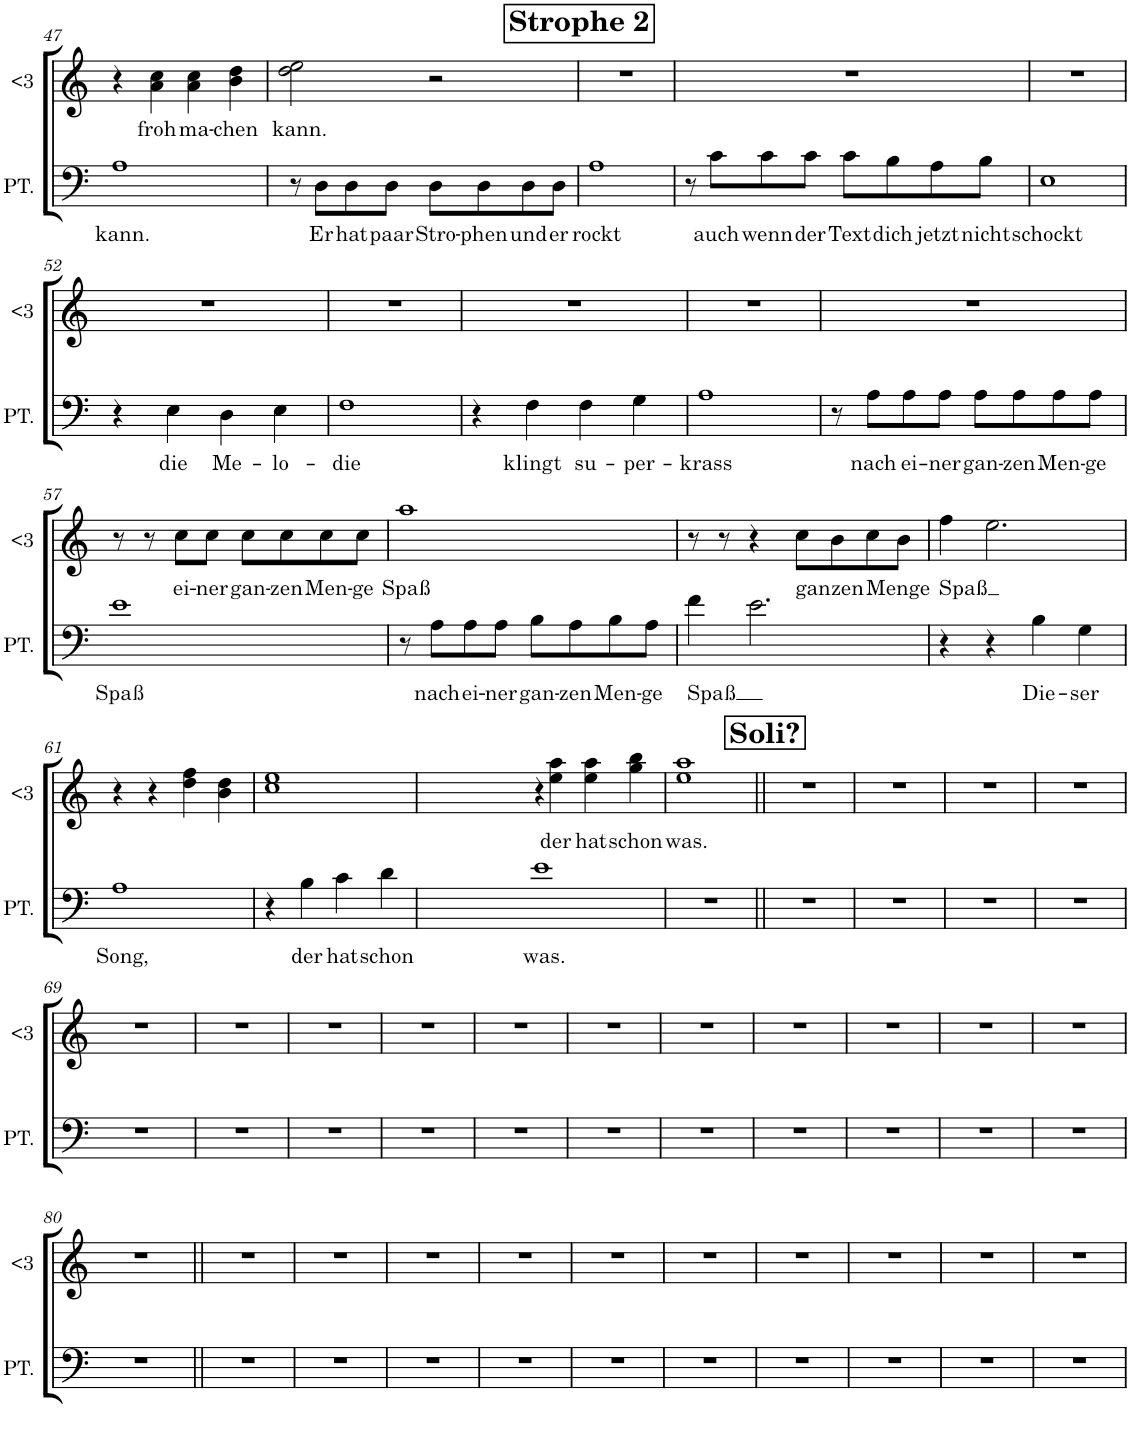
**kern	**text	**kern	**text
*part2	*part2	*part1	*part1
*staff2	*staff2	*staff1	*staff1
*I"Sänger Komponist	*	*I"Ischenchor	*
!!LO:PB:g=z
*clefF4	*	*clefG2	*
*Trd8c14	*	*	*
*k[]	*	*k[]	*
*M4/4	*	*M4/4	*
=47	=47	=47	=47
!	!LO:LY:b	!	!
1A	kann.	4r	.
!	!	!	!LO:LY:b
.	.	4a\ 4cc\	froh
!	!	!	!LO:LY:b
.	.	4a\ 4cc\	ma-
!	!	!	!LO:LY:b
.	.	4b\ 4dd\	-chen
=48	=48	=48	=48
!	!	!	!LO:LY:b
8r	.	2dd\ 2ee\	kann.
!	!LO:LY:b	!	!
8D\L	Er	.	.
!	!LO:LY:b	!	!
8D\	hat	.	.
!	!LO:LY:b	!	!
8D\J	paar	.	.
!	!LO:LY:b	!	!
8D\L	Stro-	2r	.
!	!LO:LY:b	!	!
8D\	-phen	.	.
!	!LO:LY:b	!	!
8D\	und	.	.
!	!LO:LY:b	!	!
8D\J	er	.	.
!!LO:REH:place=s1:a:B:cj:fs=14:t=Strophe 2
=49	=49	=49	=49
!	!LO:LY:b	!	!
1A	rockt	1r	.
=50	=50	=50	=50
8r	.	1r	.
!	!LO:LY:b	!	!
8c\L	auch	.	.
!	!LO:LY:b	!	!
8c\	wenn	.	.
!	!LO:LY:b	!	!
8c\J	der	.	.
!	!LO:LY:b	!	!
8c\L	Text	.	.
!	!LO:LY:b	!	!
8B\	dich	.	.
!	!LO:LY:b	!	!
8A\	jetzt	.	.
!	!LO:LY:b	!	!
8B\J	nicht	.	.
=51	=51	=51	=51
!	!LO:LY:b	!	!
1E	schockt	1r	.
!!LO:LB:g=z
=52	=52	=52	=52
4r	.	1r	.
!	!LO:LY:b	!	!
4E\	die	.	.
!	!LO:LY:b	!	!
4D\	Me-	.	.
!	!LO:LY:b	!	!
4E\	-lo-	.	.
=53	=53	=53	=53
!	!LO:LY:b	!	!
1F	-die	1r	.
=54	=54	=54	=54
4r	.	1r	.
!	!LO:LY:b	!	!
4F\	klingt	.	.
!	!LO:LY:b	!	!
4F\	su-	.	.
!	!LO:LY:b	!	!
4G\	-per-	.	.
=55	=55	=55	=55
!	!LO:LY:b	!	!
1A	-krass	1r	.
=56	=56	=56	=56
8r	.	1r	.
!	!LO:LY:b	!	!
8A\L	nach	.	.
!	!LO:LY:b	!	!
8A\	ei-	.	.
!	!LO:LY:b	!	!
8A\J	-ner	.	.
!	!LO:LY:b	!	!
8A\L	gan-	.	.
!	!LO:LY:b	!	!
8A\	-zen	.	.
!	!LO:LY:b	!	!
8A\	Men-	.	.
!	!LO:LY:b	!	!
8A\J	-ge	.	.
!!LO:LB:g=z
=57	=57	=57	=57
!	!LO:LY:b	!	!
1e	Spaß	8r	.
.	.	8r	.
!	!	!	!LO:LY:b
.	.	8cc\L	ei-
!	!	!	!LO:LY:b
.	.	8cc\J	-ner
!	!	!	!LO:LY:b
.	.	8cc\L	gan-
!	!	!	!LO:LY:b
.	.	8cc\	-zen
!	!	!	!LO:LY:b
.	.	8cc\	Men-
!	!	!	!LO:LY:b
.	.	8cc\J	-ge
=58	=58	=58	=58
!	!	!	!LO:LY:b
8r	.	1aa	Spaß
!	!LO:LY:b	!	!
8A\L	nach	.	.
!	!LO:LY:b	!	!
8A\	ei-	.	.
!	!LO:LY:b	!	!
8A\J	-ner	.	.
!	!LO:LY:b	!	!
8B\L	gan-	.	.
!	!LO:LY:b	!	!
8A\	-zen	.	.
!	!LO:LY:b	!	!
8B\	Men-	.	.
!	!LO:LY:b	!	!
8A\J	-ge	.	.
=59	=59	=59	=59
!	!LO:LY:b	!	!
4f\	Spaß	8r	.
.	.	8r	.
2.e\	.	4r	.
!	!	!	!LO:LY:b
.	.	8cc\L	ganzen
.	.	8b\	.
!	!	!	!LO:LY:b
.	.	8cc\	Menge
.	.	8b\J	.
=60	=60	=60	=60
!	!	!	!LO:LY:b
4r	.	4ff\	Spaß
4r	.	2.ee\	.
!	!LO:LY:b	!	!
4B\	Die-	.	.
!	!LO:LY:b	!	!
4G\	-ser	.	.
!!LO:LB:g=z
=61	=61	=61	=61
!	!LO:LY:b	!	!
1A	Song,	4r	.
.	.	4r	.
.	.	4dd\ 4ff\	.
.	.	4b\ 4dd\	.
=62	=62	=62	=62
4r	.	1cc 1ee	.
!	!LO:LY:b	!	!
4B\	der	.	.
!	!LO:LY:b	!	!
4c\	hat	.	.
!	!LO:LY:b	!	!
4d\	schon	.	.
=63	=63	=63	=63
!	!LO:LY:b	!	!
1e	was.	4r	.
!	!	!	!LO:LY:b
.	.	4ee\ 4aa\	der
!	!	!	!LO:LY:b
.	.	4ee\ 4aa\	hat
!	!	!	!LO:LY:b
.	.	4gg\ 4bb\	schon
=64	=64	=64	=64
!	!	!	!LO:LY:b
1r	.	1ee 1aa	was.
!!LO:REH:place=s1:a:B:cj:fs=14:t=Soli?
=65||	=65||	=65||	=65||
1r	.	1r	.
=66	=66	=66	=66
1r	.	1r	.
=67	=67	=67	=67
1r	.	1r	.
=68	=68	=68	=68
1r	.	1r	.
!!LO:LB:g=z
=69	=69	=69	=69
1r	.	1r	.
=70	=70	=70	=70
1r	.	1r	.
=71	=71	=71	=71
1r	.	1r	.
=72	=72	=72	=72
1r	.	1r	.
=73	=73	=73	=73
1r	.	1r	.
=74	=74	=74	=74
1r	.	1r	.
=75	=75	=75	=75
1r	.	1r	.
=76	=76	=76	=76
1r	.	1r	.
=77	=77	=77	=77
1r	.	1r	.
=78	=78	=78	=78
1r	.	1r	.
=79	=79	=79	=79
1r	.	1r	.
!!LO:LB:g=z
=80	=80	=80	=80
1r	.	1r	.
=81||	=81||	=81||	=81||
1r	.	1r	.
=82	=82	=82	=82
1r	.	1r	.
=83	=83	=83	=83
1r	.	1r	.
=84	=84	=84	=84
1r	.	1r	.
=85	=85	=85	=85
1r	.	1r	.
=86	=86	=86	=86
1r	.	1r	.
=87	=87	=87	=87
1r	.	1r	.
=88	=88	=88	=88
1r	.	1r	.
=89	=89	=89	=89
1r	.	1r	.
=90	=90	=90	=90
1r	.	1r	.
=	=	=	=
*-	*-	*-	*-
